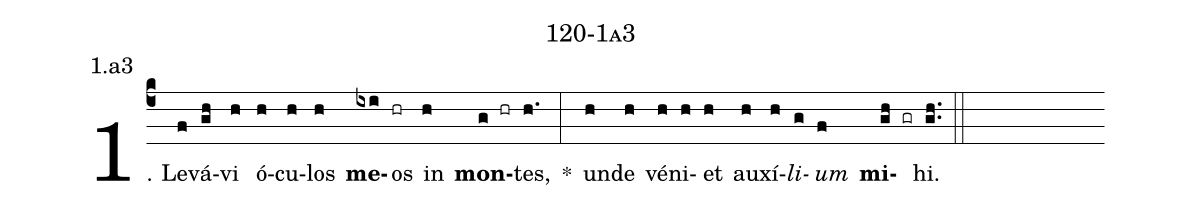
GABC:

name: 120-1a3;
annotation: 1.a3;
%%
(c4)1. Le(f)vá(gh)vi(h) ó(h)cu(h)los(h) <b>me</b>(ixi)os(hr) in(h) <b>mon</b>(g hr)tes,(h.) *(:) un(h)de(h) vé(h)ni(h)et(h) au(h)xí(h)<i>li</i>(g)<i>um</i>(f) <b>mi</b>(gh gr)hi.(gh..) (::)
